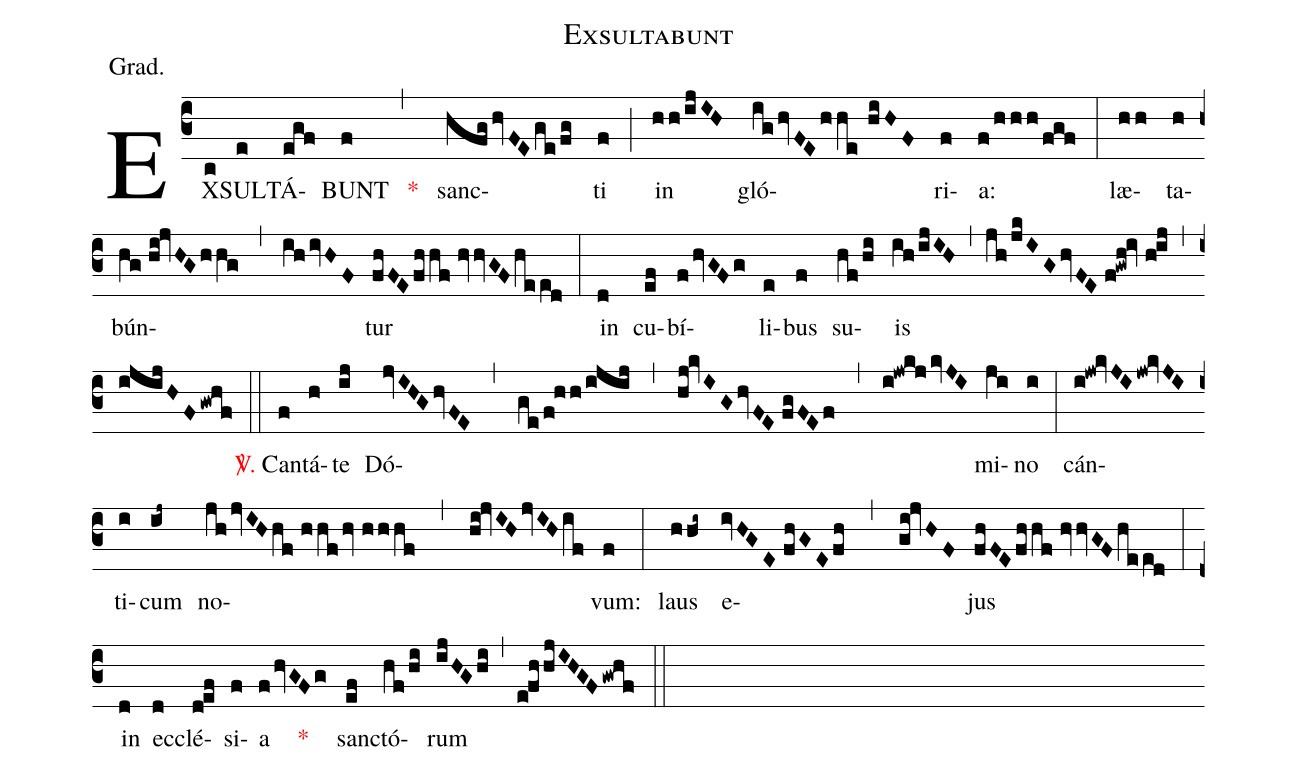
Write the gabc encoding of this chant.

name:Exsultabunt;
annotation:Grad.;
mode:II.;
office-part:Gradual;
%%
(c3) EX(c)SUL(e)TÁ(egf)BUNT(f) <v>\red{*}</v>(,) sanc(hfghvFEge/fg)ti(f) (;) in(hh/ijIH) gló(ighvFEhhe//hiHF)ri(f)a:(f/hhh/fgf) (:) læ(hh)ta(h)bún(hg//hi!jvHGhhg,ihivHF)tur(fhFEfhhf//hvvGFheed) (:) in(d) cu(ef)bí(fhvGFg)li(e)bus(f) su(hf/hi)is(ih/ijIH) (,) (jh/jkIGhvFE//f!gwh!iv//h!ij) (,) (ijijHF/gwhf) (::) <v>\red{\Vbar.}</v> Can(f)tá(h)te(ij) Dó(jvIHGhvFE,ge/f!hh/ijij,hj!kvIGhvFE//fgFEf,i!jwkjkvJI)mi(ji)no(i) (:) cán(i!jw!kvJIjw!kvJI)ti(i)cum(ij~) no(jhjvIHhf//hhf/hv//hhhf,hi!jvIHjvIHif)vum:(f) (:) laus(hhi~) e(ivHGE//fhGEfh,gi!jvHF)jus(fhFEfhhf//hvvGFheed) (:) in(d) ec(d)clé(d!ef)si(f)a(fhvGFg) <v>\red{*}</v>() sanc(ef)tó(hf/hi)rum(ijHGhi) (,) (e!fhhjIHGFgwhf) (::)
